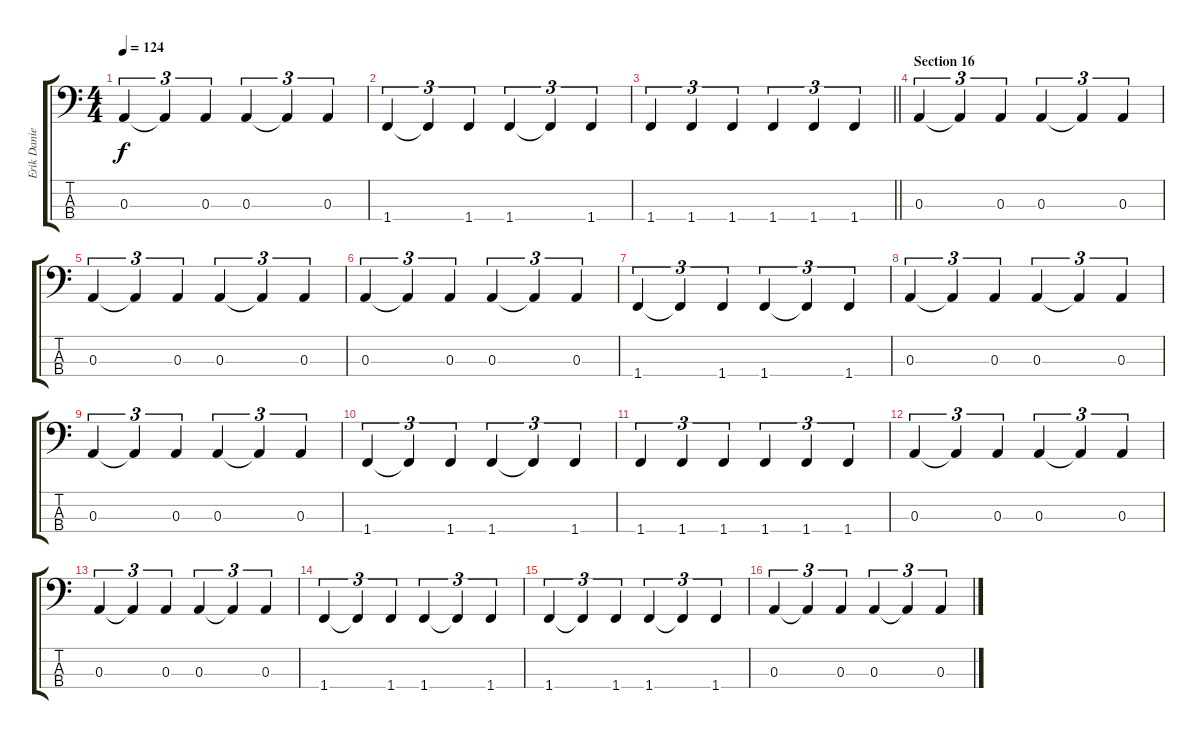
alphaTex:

\track ("Erik Danielsson" "Erik Danie") {instrument electricbasspick}
\staff {score tabs}
\tuning (G2 D2 A1 E1) {hide}
\ts (4 4)
\tempo 124
\clef f4
\ks c
0.3.4{tu (3 2) dy f} 0.3{t}.4{tu (3 2)} 0.3.4{tu (3 2)} 0.3.4{tu (3 2)} 0.3{t}.4{tu (3 2)} 0.3.4{tu (3 2)} |
1.4.4{tu (3 2)} 1.4{t}.4{tu (3 2)} 1.4.4{tu (3 2)} 1.4.4{tu (3 2)} 1.4{t}.4{tu (3 2)} 1.4.4{tu (3 2)} |
\barLineRight lightlight
1.4.4{tu (3 2)} 1.4.4{tu (3 2)} 1.4.4{tu (3 2)} 1.4.4{tu (3 2)} 1.4.4{tu (3 2)} 1.4.4{tu (3 2)} |
\section ("" "Section 16")
0.3.4{tu (3 2)} 0.3{t}.4{tu (3 2)} 0.3.4{tu (3 2)} 0.3.4{tu (3 2)} 0.3{t}.4{tu (3 2)} 0.3.4{tu (3 2)} |
0.3.4{tu (3 2)} 0.3{t}.4{tu (3 2)} 0.3.4{tu (3 2)} 0.3.4{tu (3 2)} 0.3{t}.4{tu (3 2)} 0.3.4{tu (3 2)} |
0.3.4{tu (3 2)} 0.3{t}.4{tu (3 2)} 0.3.4{tu (3 2)} 0.3.4{tu (3 2)} 0.3{t}.4{tu (3 2)} 0.3.4{tu (3 2)} |
1.4.4{tu (3 2)} 1.4{t}.4{tu (3 2)} 1.4.4{tu (3 2)} 1.4.4{tu (3 2)} 1.4{t}.4{tu (3 2)} 1.4.4{tu (3 2)} |
0.3.4{tu (3 2)} 0.3{t}.4{tu (3 2)} 0.3.4{tu (3 2)} 0.3.4{tu (3 2)} 0.3{t}.4{tu (3 2)} 0.3.4{tu (3 2)} |
0.3.4{tu (3 2)} 0.3{t}.4{tu (3 2)} 0.3.4{tu (3 2)} 0.3.4{tu (3 2)} 0.3{t}.4{tu (3 2)} 0.3.4{tu (3 2)} |
1.4.4{tu (3 2)} 1.4{t}.4{tu (3 2)} 1.4.4{tu (3 2)} 1.4.4{tu (3 2)} 1.4{t}.4{tu (3 2)} 1.4.4{tu (3 2)} |
1.4.4{tu (3 2)} 1.4.4{tu (3 2)} 1.4.4{tu (3 2)} 1.4.4{tu (3 2)} 1.4.4{tu (3 2)} 1.4.4{tu (3 2)} |
0.3.4{tu (3 2)} 0.3{t}.4{tu (3 2)} 0.3.4{tu (3 2)} 0.3.4{tu (3 2)} 0.3{t}.4{tu (3 2)} 0.3.4{tu (3 2)} |
0.3.4{tu (3 2)} 0.3{t}.4{tu (3 2)} 0.3.4{tu (3 2)} 0.3.4{tu (3 2)} 0.3{t}.4{tu (3 2)} 0.3.4{tu (3 2)} |
1.4.4{tu (3 2)} 1.4{t}.4{tu (3 2)} 1.4.4{tu (3 2)} 1.4.4{tu (3 2)} 1.4{t}.4{tu (3 2)} 1.4.4{tu (3 2)} |
1.4.4{tu (3 2)} 1.4{t}.4{tu (3 2)} 1.4.4{tu (3 2)} 1.4.4{tu (3 2)} 1.4{t}.4{tu (3 2)} 1.4.4{tu (3 2)} |
0.3.4{tu (3 2)} 0.3{t}.4{tu (3 2)} 0.3.4{tu (3 2)} 0.3.4{tu (3 2)} 0.3{t}.4{tu (3 2)} 0.3.4{tu (3 2)}
